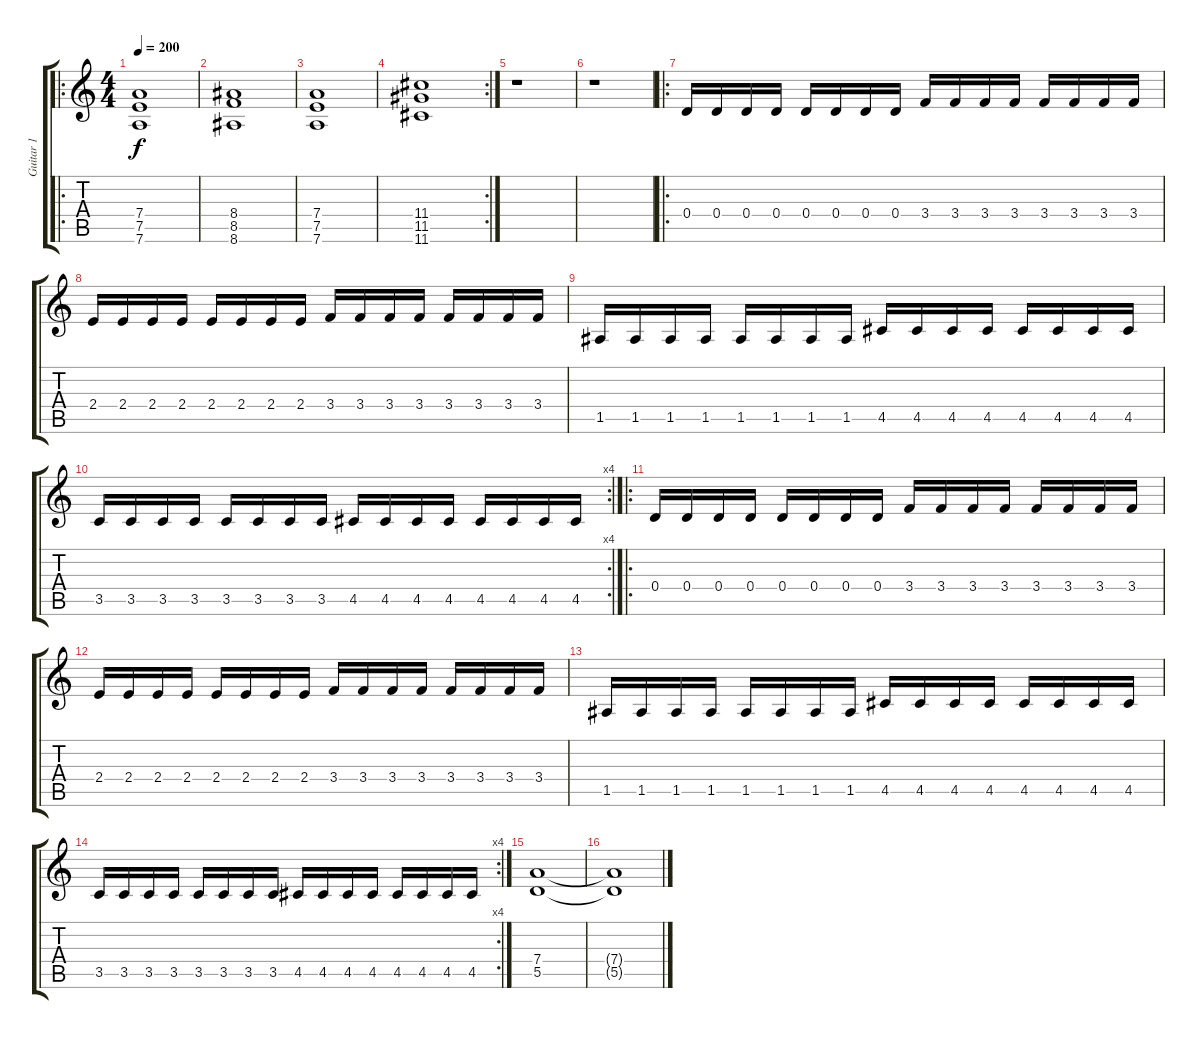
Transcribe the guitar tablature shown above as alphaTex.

\track ("Guitar 1" "Guitar 1") {instrument distortionguitar}
\staff {score tabs}
\tuning (E4 B3 G3 D3 A2 D2) {hide}
\ro
\ts (4 4)
\tempo 200
\clef g2
\ks c
(7.4 7.5 7.6).1{dy f} |
(8.4 8.5 8.6).1 |
(7.4 7.5 7.6).1 |
\rc 2
(11.4 11.5 11.6).1 |
r.1 |
r.1 |
\ro
0.4.16 0.4.16 0.4.16 0.4.16 0.4.16 0.4.16 0.4.16 0.4.16 3.4.16 3.4.16 3.4.16 3.4.16 3.4.16 3.4.16 3.4.16 3.4.16 |
2.4.16 2.4.16 2.4.16 2.4.16 2.4.16 2.4.16 2.4.16 2.4.16 3.4.16 3.4.16 3.4.16 3.4.16 3.4.16 3.4.16 3.4.16 3.4.16 |
1.5.16 1.5.16 1.5.16 1.5.16 1.5.16 1.5.16 1.5.16 1.5.16 4.5.16 4.5.16 4.5.16 4.5.16 4.5.16 4.5.16 4.5.16 4.5.16 |
\rc 4
3.5.16 3.5.16 3.5.16 3.5.16 3.5.16 3.5.16 3.5.16 3.5.16 4.5.16 4.5.16 4.5.16 4.5.16 4.5.16 4.5.16 4.5.16 4.5.16 |
\ro
0.4.16 0.4.16 0.4.16 0.4.16 0.4.16 0.4.16 0.4.16 0.4.16 3.4.16 3.4.16 3.4.16 3.4.16 3.4.16 3.4.16 3.4.16 3.4.16 |
2.4.16 2.4.16 2.4.16 2.4.16 2.4.16 2.4.16 2.4.16 2.4.16 3.4.16 3.4.16 3.4.16 3.4.16 3.4.16 3.4.16 3.4.16 3.4.16 |
1.5.16 1.5.16 1.5.16 1.5.16 1.5.16 1.5.16 1.5.16 1.5.16 4.5.16 4.5.16 4.5.16 4.5.16 4.5.16 4.5.16 4.5.16 4.5.16 |
\rc 4
3.5.16 3.5.16 3.5.16 3.5.16 3.5.16 3.5.16 3.5.16 3.5.16 4.5.16 4.5.16 4.5.16 4.5.16 4.5.16 4.5.16 4.5.16 4.5.16 |
(7.4 5.5).1 |
(7.4{t} 5.5{t}).1
